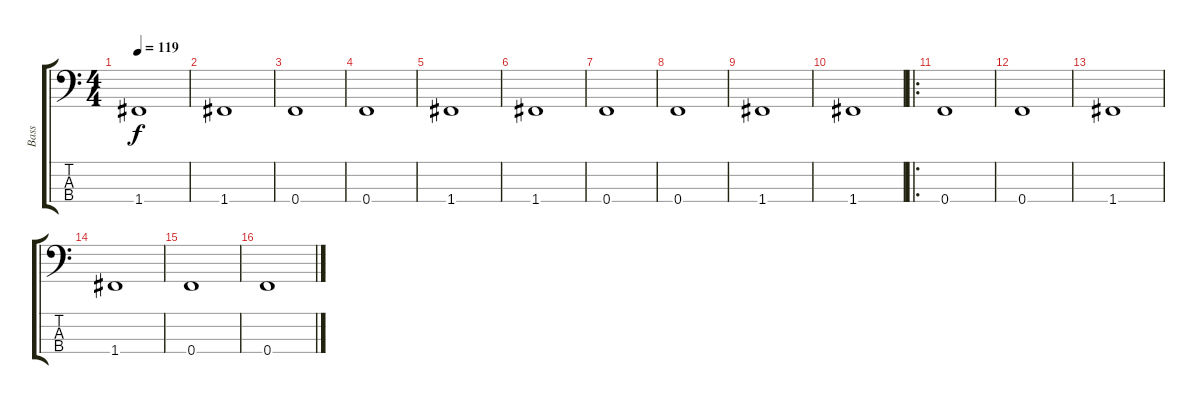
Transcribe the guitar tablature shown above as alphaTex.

\track ("Bass" "Bass") {instrument electricbasspick}
\staff {score tabs}
\tuning (Ab2 Eb2 Bb1 F1) {hide}
\ts (4 4)
\tempo 119
\clef f4
\ks c
1.4.1{dy f} |
1.4.1 |
0.4.1 |
0.4.1 |
1.4.1 |
1.4.1 |
0.4.1 |
0.4.1 |
1.4.1 |
1.4.1 |
\ro
0.4.1 |
0.4.1 |
1.4.1 |
1.4.1 |
0.4.1 |
0.4.1
